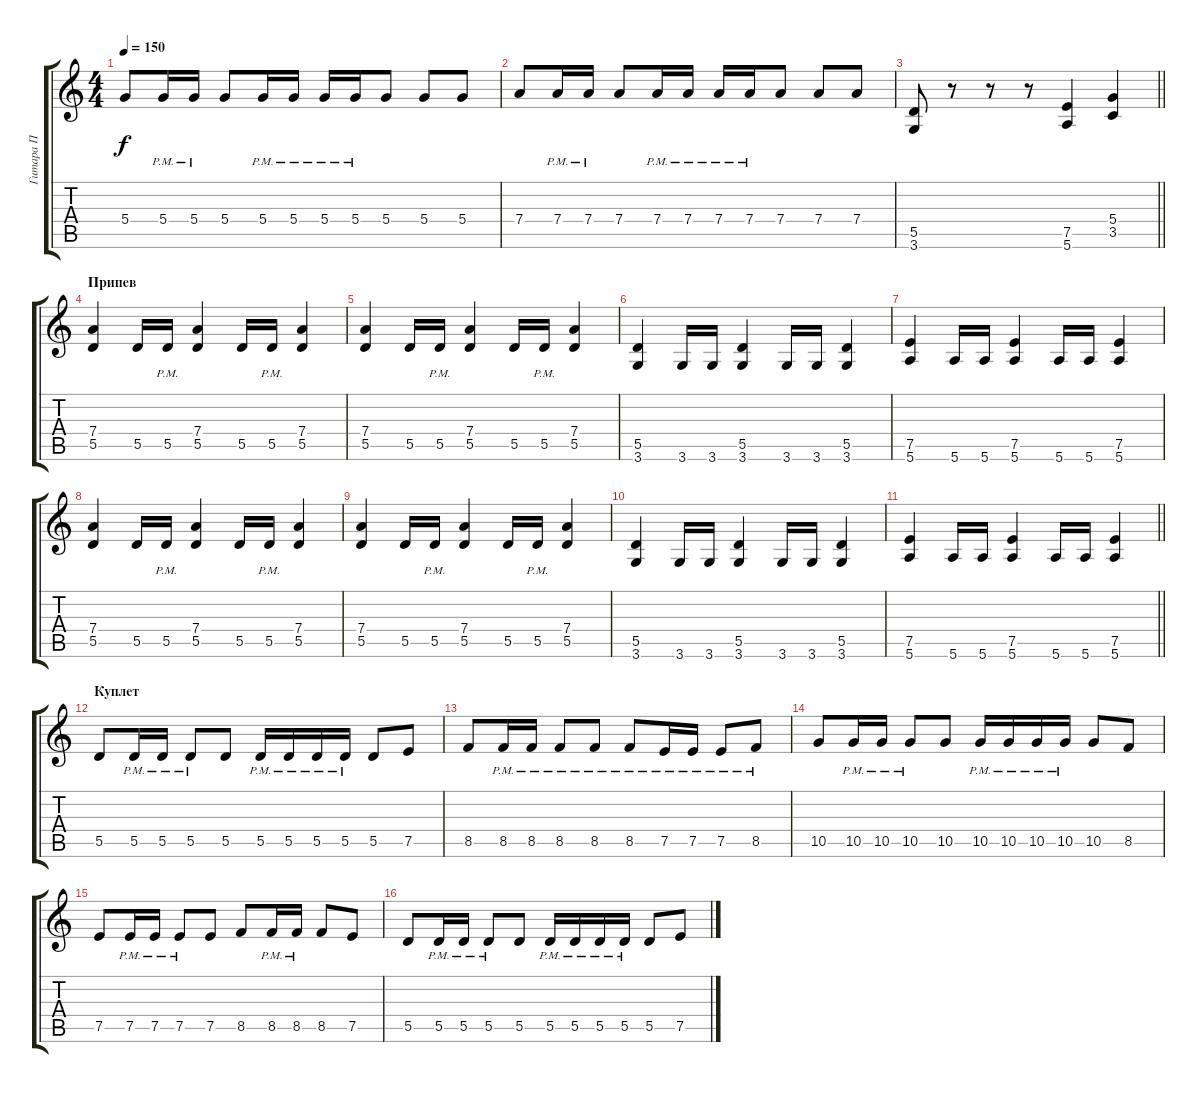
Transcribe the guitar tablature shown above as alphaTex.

\track ("Гитара П" "Гитара П") {instrument distortionguitar}
\staff {score tabs}
\tuning (E4 B3 G3 D3 A2 E2) {hide}
\ts (4 4)
\tempo 150
\clef g2
\ks c
5.4.8{dy f} 5.4{pm}.16 5.4{pm}.16 5.4.8 5.4{pm}.16 5.4{pm}.16 5.4{pm}.16 5.4{pm}.16 5.4.8 5.4.8 5.4.8 |
7.4.8 7.4{pm}.16 7.4{pm}.16 7.4.8 7.4{pm}.16 7.4{pm}.16 7.4{pm}.16 7.4{pm}.16 7.4.8 7.4.8 7.4.8 |
\barLineRight lightlight
(5.5 3.6).8 r.8 r.8 r.8 (7.5 5.6).4 (5.4 3.5).4 |
\section ("" "Припев")
(7.4 5.5).4 5.5.16 5.5{pm}.16 (7.4 5.5).4 5.5.16 5.5{pm}.16 (7.4 5.5).4 |
(7.4 5.5).4 5.5.16 5.5{pm}.16 (7.4 5.5).4 5.5.16 5.5{pm}.16 (7.4 5.5).4 |
(5.5 3.6).4 3.6.16 3.6.16 (5.5 3.6).4 3.6.16 3.6.16 (5.5 3.6).4 |
(7.5 5.6).4 5.6.16 5.6.16 (7.5 5.6).4 5.6.16 5.6.16 (7.5 5.6).4 |
(7.4 5.5).4 5.5.16 5.5{pm}.16 (7.4 5.5).4 5.5.16 5.5{pm}.16 (7.4 5.5).4 |
(7.4 5.5).4 5.5.16 5.5{pm}.16 (7.4 5.5).4 5.5.16 5.5{pm}.16 (7.4 5.5).4 |
(5.5 3.6).4 3.6.16 3.6.16 (5.5 3.6).4 3.6.16 3.6.16 (5.5 3.6).4 |
\barLineRight lightlight
(7.5 5.6).4 5.6.16 5.6.16 (7.5 5.6).4 5.6.16 5.6.16 (7.5 5.6).4 |
\section ("" "Куплет")
5.5.8 5.5{pm}.16 5.5{pm}.16 5.5{pm}.8 5.5.8 5.5{pm}.16 5.5{pm}.16 5.5{pm}.16 5.5{pm}.16 5.5.8 7.5.8 |
8.5.8 8.5{pm}.16 8.5{pm}.16 8.5{pm}.8 8.5{pm}.8 8.5{pm}.8 7.5{pm}.16 7.5{pm}.16 7.5{pm}.8 8.5{pm}.8 |
10.5.8 10.5{pm}.16 10.5{pm}.16 10.5{pm}.8 10.5.8 10.5{pm}.16 10.5{pm}.16 10.5{pm}.16 10.5{pm}.16 10.5.8 8.5.8 |
7.5.8 7.5{pm}.16 7.5{pm}.16 7.5{pm}.8 7.5.8 8.5.8 8.5{pm}.16 8.5{pm}.16 8.5.8 7.5.8 |
5.5.8 5.5{pm}.16 5.5{pm}.16 5.5{pm}.8 5.5.8 5.5{pm}.16 5.5{pm}.16 5.5{pm}.16 5.5{pm}.16 5.5.8 7.5.8
